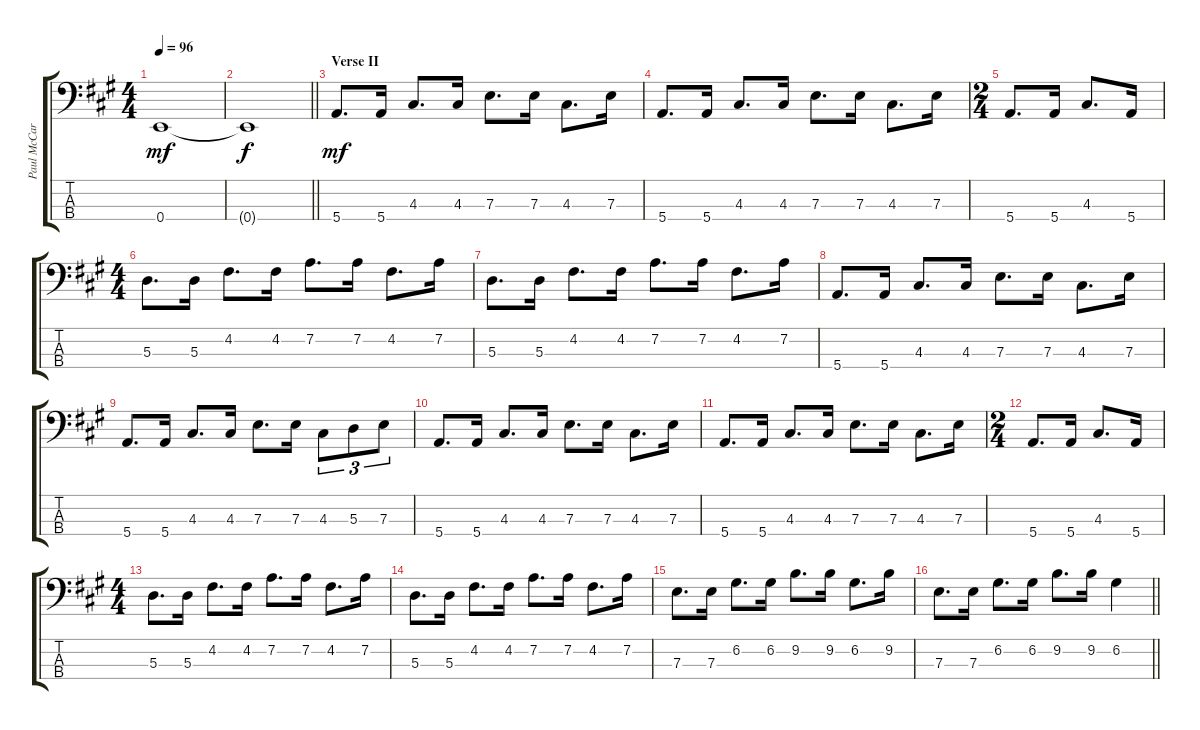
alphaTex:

\track ("Paul McCartney - Bass Guitar" "Paul McCar") {instrument electricbasspick}
\staff {score tabs}
\tuning (G2 D2 A1 E1) {hide}
\ts (4 4)
\tempo 96
\clef f4
\ks a
0.4.1{dy mf} |
\barLineRight lightlight
0.4{t}.1{dy f} |
\section ("" "Verse II")
5.4.8{d dy mf} 5.4.16 4.3.8{d} 4.3.16 7.3.8{d} 7.3.16 4.3.8{d} 7.3.16 |
5.4.8{d} 5.4.16 4.3.8{d} 4.3.16 7.3.8{d} 7.3.16 4.3.8{d} 7.3.16 |
\ts (2 4)
5.4.8{d} 5.4.16 4.3.8{d} 5.4.16 |
\ts (4 4)
5.3.8{d} 5.3.16 4.2.8{d} 4.2.16 7.2.8{d} 7.2.16 4.2.8{d} 7.2.16 |
5.3.8{d} 5.3.16 4.2.8{d} 4.2.16 7.2.8{d} 7.2.16 4.2.8{d} 7.2.16 |
5.4.8{d} 5.4.16 4.3.8{d} 4.3.16 7.3.8{d} 7.3.16 4.3.8{d} 7.3.16 |
5.4.8{d} 5.4.16 4.3.8{d} 4.3.16 7.3.8{d} 7.3.16 4.3.8{tu (3 2)} 5.3.8{tu (3 2)} 7.3.8{tu (3 2)} |
5.4.8{d} 5.4.16 4.3.8{d} 4.3.16 7.3.8{d} 7.3.16 4.3.8{d} 7.3.16 |
5.4.8{d} 5.4.16 4.3.8{d} 4.3.16 7.3.8{d} 7.3.16 4.3.8{d} 7.3.16 |
\ts (2 4)
5.4.8{d} 5.4.16 4.3.8{d} 5.4.16 |
\ts (4 4)
5.3.8{d} 5.3.16 4.2.8{d} 4.2.16 7.2.8{d} 7.2.16 4.2.8{d} 7.2.16 |
5.3.8{d} 5.3.16 4.2.8{d} 4.2.16 7.2.8{d} 7.2.16 4.2.8{d} 7.2.16 |
7.3.8{d} 7.3.16 6.2.8{d} 6.2.16 9.2.8{d} 9.2.16 6.2.8{d} 9.2.16 |
\barLineRight lightlight
7.3.8{d} 7.3.16 6.2.8{d} 6.2.16 9.2.8{d} 9.2.16 6.2.4
